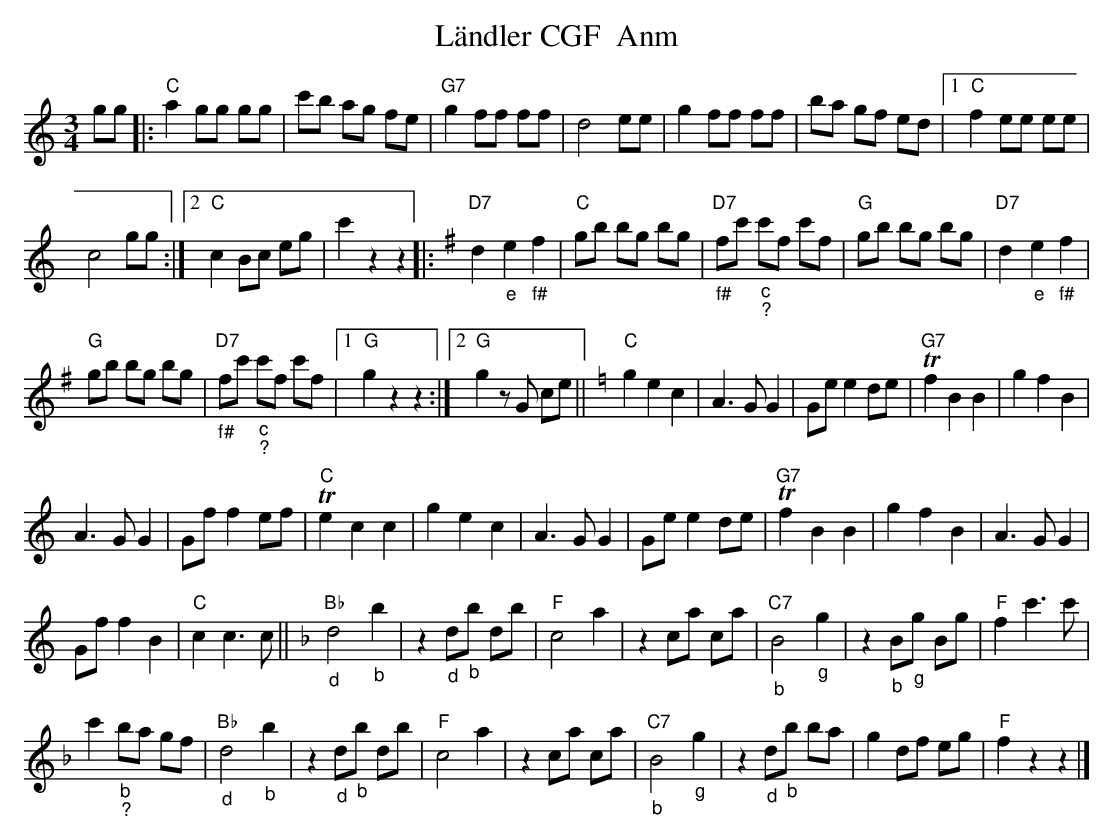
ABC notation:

X:1
T: Ländler CGF  Anm
M:3/4
L:1/8
K:C %%MIDI gchordon
gg |: "C"a2 gg gg | c'b ag fe | "G7"g2 ff ff | d4 ee | g2 ff ff | ba gf ed |1 "C"f2 ee ee |
c4 gg :|2 "C"c2 Bc eg | c'2z2z2 |: [K:G]\
 "D7"d2"_e"e2"_f#"f2 | "C"gb bg bg | "D7""_f#"fc' "_c""_?"c'f c'f | "G"gb bg bg |\
 "D7"d2"_e"e2"_f#"f2 |
"G"gb bg bg | "D7""_f#"fc' "_c""_?"c'f c'f |1 "G"g2z2z2 :|2 "G"g2 zG ce || [K:C] "C"g2e2c2 | A3G G2 | Ge e2 de | "G7"Tf2 B2B2 | g2f2B2 |
A3G G2 | Gf f2 ef | "C"Te2c2c2 | g2e2c2 | A3GG2 | Ge e2 de | "G7"Tf2 B2B2 | g2f2B2 | A3G G2 |
Gf f2B2 | "C"c2c3c || [K:F] "Bb""_d"d4"_b"b2 | z2"_d"d"_b"b db | "F"c4a2 | z2ca ca | "C7""_b"B4"_g"g2 | z2"_b"B"_g"g Bg | "F"f2c'3c' |
c'2 "_b""_?"ba gf | "Bb""_d"d4"_b"b2 | z2 "_d"d"_b"b db | "F"c4a2 | z2ca ca | "C7""_b"B4"_g"g2 | z2"_d"d"_b"b ba | g2 df eg | "F"f2z2z2 |]
